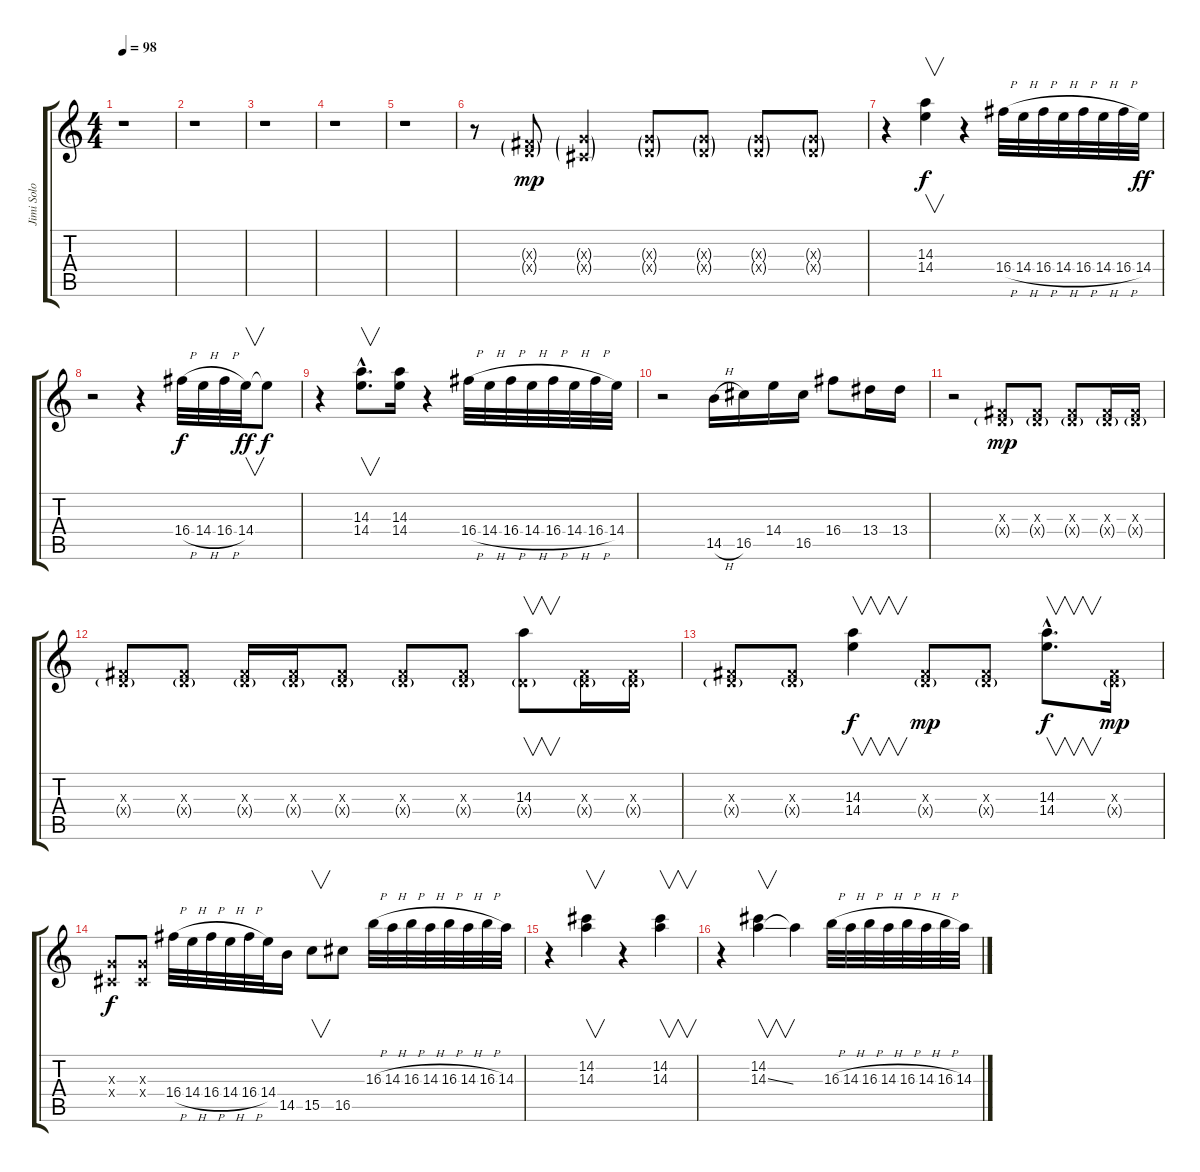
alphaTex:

\track ("Jimi Solo Guitar" "Jimi Solo ") {instrument distortionguitar}
\staff {score tabs}
\tuning (E4 B3 G3 D3 A2 E2) {hide}
\ts (4 4)
\tempo 98
\clef g2
\ks c
r.1{dy f} |
r.1 |
r.1 |
r.1 |
r.1 |
r.8 (-1.3{g x} 0.4{g x}).8{dy mp} (0.3{g x} -1.4{g x}).4 (0.3{g x} 0.4{g x}).8 (0.3{g x} 0.4{g x}).8 (0.3{g x} 0.4{g x}).8 (0.3{g x} 0.4{g x}).8 |
r.4 (14.3 14.4).4{v dy f} r.4 16.4{h}.32 14.4{h}.32 16.4{h}.32 14.4{h}.32 16.4{h}.32 14.4{h}.32 16.4{h}.32 14.4.32{dy ff} |
r.2 r.4 16.4{h}.32{dy f} 14.4{h}.32 16.4{h}.32 14.4.32{v dy ff} 14.4{t}.8{dy f} |
r.4 (14.3{hac} 14.4{hac}).8{v d} (14.3 14.4).16 r.4 16.4{h}.32 14.4{h}.32 16.4{h}.32 14.4{h}.32 16.4{h}.32 14.4{h}.32 16.4{h}.32 14.4.32 |
r.2 14.5{h}.16 16.5.16 14.4.16 16.5.16 16.4.8 13.4.16 13.4.16 |
r.2 (-1.3{x} 0.4{g x}).8{dy mp} (-1.3{x} 0.4{g x}).8 (-1.3{x} 0.4{g x}).8 (-1.3{x} 0.4{g x}).16 (-1.3{x} 0.4{g x}).16 |
(-1.3{x} 0.4{g x}).8 (-1.3{x} 0.4{g x}).8 (-1.3{x} 0.4{g x}).16 (-1.3{x} 0.4{g x}).16 (-1.3{x} 0.4{g x}).8 (-1.3{x} 0.4{g x}).8 (-1.3{x} 0.4{g x}).8 (14.3 0.4{g x}).8{v} (-1.3{x} 0.4{g x}).16 (-1.3{x} 0.4{g x}).16 |
(-1.3{x} 0.4{g x}).8 (-1.3{x} 0.4{g x}).8 (14.3 14.4).4{v dy f} (-1.3{x} 0.4{g x}).8{dy mp} (-1.3{x} 0.4{g x}).8 (14.3{hac} 14.4{hac}).8{v d dy f} (-1.3{x} 0.4{g x}).16{dy mp} |
(0.3{x} -1.4{x}).8{dy f} (0.3{x} -1.4{x}).8 16.4{h}.32 14.4{h}.32 16.4{h}.32 14.4{h}.32 16.4{h}.32 14.4.32 14.5.16 15.5.8{v} 16.5.8 16.3{h}.32 14.3{h}.32 16.3{h}.32 14.3{h}.32 16.3{h}.32 14.3{h}.32 16.3{h}.32 14.3.32 |
r.4 (14.2 14.3).4{v} r.4 (14.2 14.3).4{v} |
r.4 (14.2 14.3{ss}).4{v} 14.3{t}.4 16.3{h}.32 14.3{h}.32 16.3{h}.32 14.3{h}.32 16.3{h}.32 14.3{h}.32 16.3{h}.32 14.3.32
